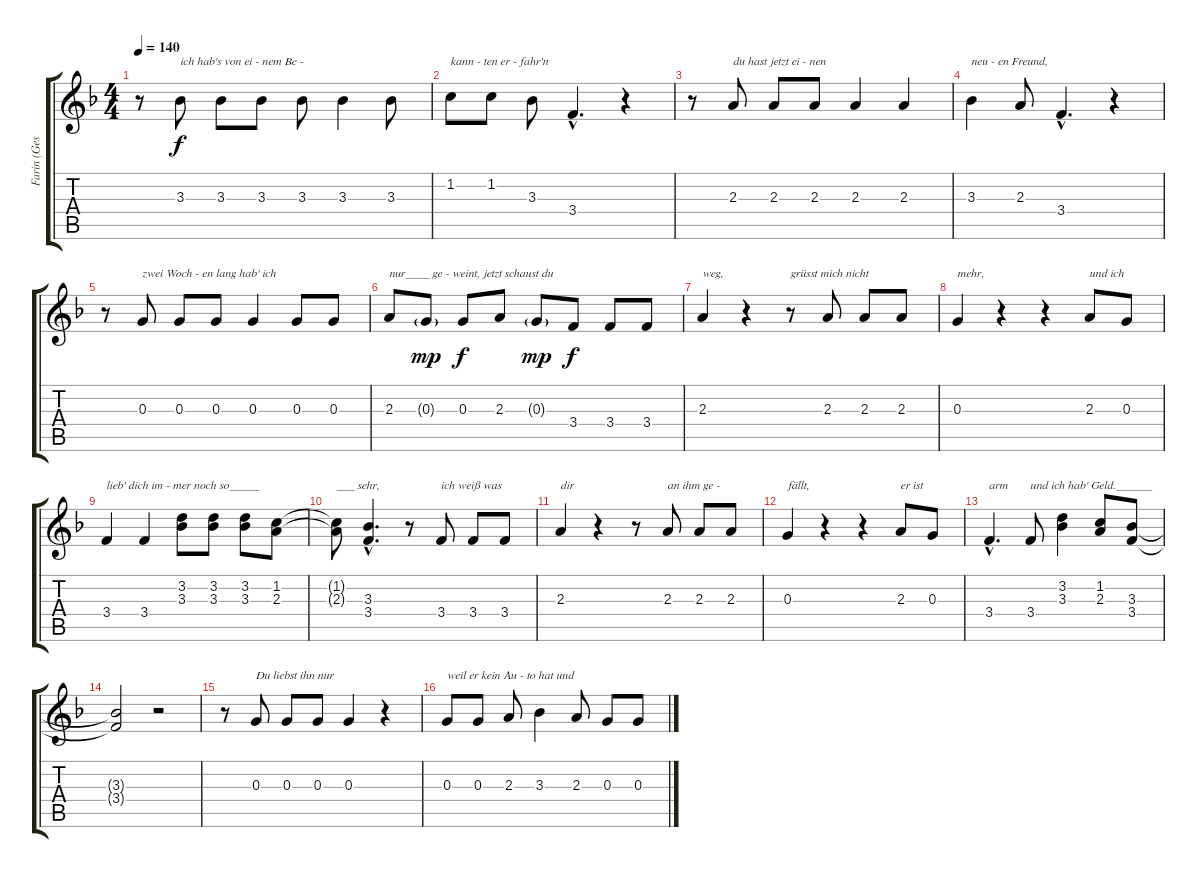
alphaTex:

\track ("Farin (Gesang)" "Farin (Ges") {instrument overdrivenguitar}
\staff {score tabs}
\tuning (E4 B3 G3 D3 A2 E2) {hide}
\ts (4 4)
\tempo 140
\clef g2
\ks f
r.8{dy mp} 3.3.8{txt "ich hab's von ei - nem Be -" dy f} 3.3.8 3.3.8 3.3.8 3.3.4 3.3.8 |
1.2.8{txt "kann - ten er - fahr'n"} 1.2.8 3.3.8 3.4{hac}.4{d} r.4 |
r.8 2.3.8{txt "du hast jetzt ei - nen"} 2.3.8 2.3.8 2.3.4 2.3.4 |
3.3.4{txt "neu - en Freund,"} 2.3.8 3.4{hac}.4{d} r.4 |
r.8 0.3.8{txt "zwei Woch - en lang hab' ich"} 0.3.8 0.3.8 0.3.4 0.3.8 0.3.8 |
2.3.8{txt "nur____ ge - weint, jetzt schaust du"} 0.3{g}.8{dy mp} 0.3.8{dy f} 2.3.8 0.3{g}.8{dy mp} 3.4.8{dy f} 3.4.8 3.4.8 |
2.3.4{txt "weg,"} r.4 r.8{txt "grüsst mich nicht"} 2.3.8 2.3.8 2.3.8 |
0.3.4{txt "mehr,"} r.4 r.4 2.3.8{txt "und ich"} 0.3.8 |
3.4.4{txt "lieb' dich im - mer noch so_____"} 3.4.4 (3.2 3.3).8 (3.2 3.3).8 (3.2 3.3).8 (1.2 2.3).8 |
(1.2{t} 2.3{t}).8{txt "___ sehr,"} (3.3{hac} 3.4{hac}).4{d} r.8 3.4.8{txt "ich weiß was"} 3.4.8 3.4.8 |
2.3.4{txt "dir"} r.4 r.8 2.3.8{txt "an ihm ge -"} 2.3.8 2.3.8 |
0.3.4{txt "fällt,"} r.4 r.4 2.3.8{txt "er ist"} 0.3.8 |
3.4{hac}.4{d txt "arm"} 3.4.8{txt "und ich hab' Geld.______"} (3.2 3.3).4 (1.2 2.3).8 (3.3 3.4).8 |
(3.3{t} 3.4{t}).2 r.2 |
r.8 0.3.8{txt "Du liebst ihn nur"} 0.3.8 0.3.8 0.3.4 r.4 |
0.3.8{txt "weil er kein Au - to hat und"} 0.3.8 2.3.8 3.3.4 2.3.8 0.3.8 0.3.8
